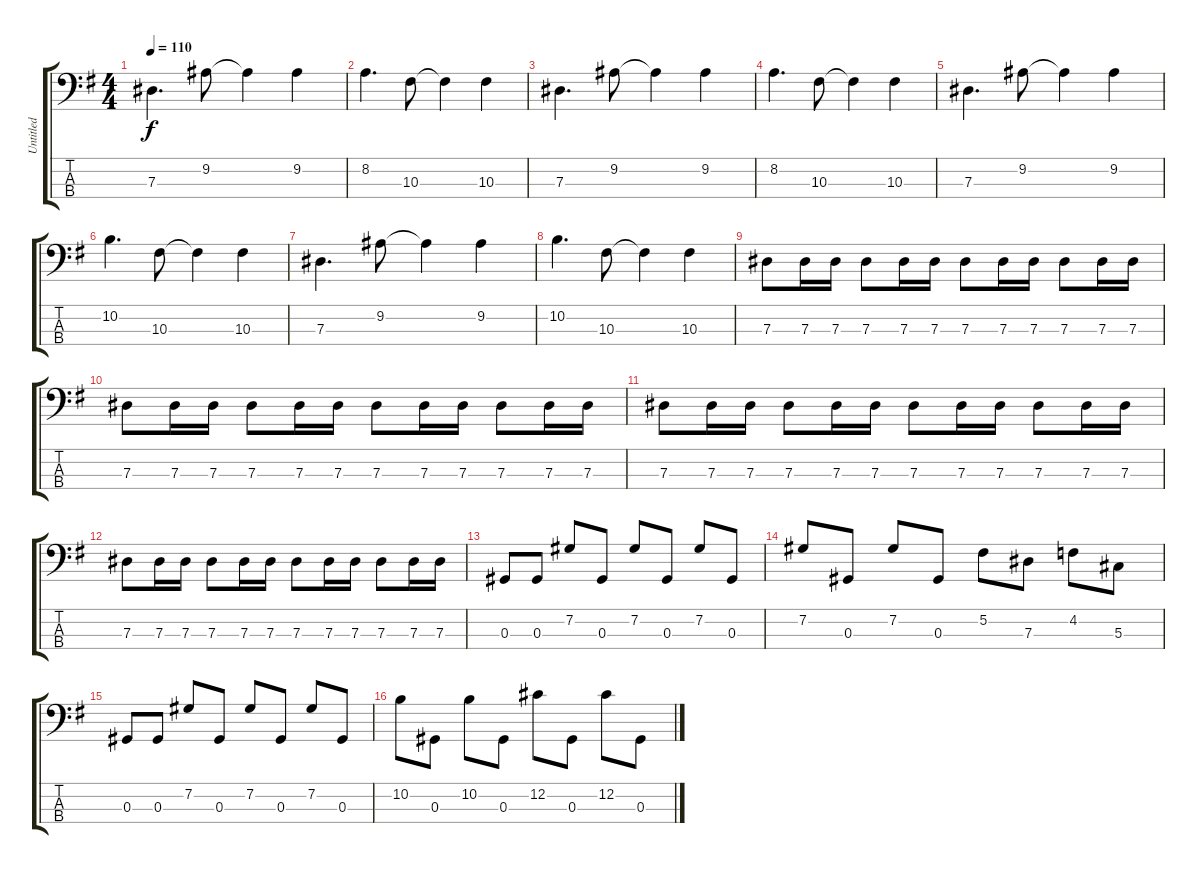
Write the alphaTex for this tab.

\track ("Untitled" "Untitled") {instrument electricbassfinger}
\staff {score tabs}
\tuning (Gb2 Db2 Ab1 Eb1) {hide}
\ts (4 4)
\tempo 110
\clef f4
\ks g
7.3.4{d dy f instrument electricbassfinger} 9.2.8 9.2{t}.4 9.2.4 |
8.2.4{d} 10.3.8 10.3{t}.4 10.3.4 |
7.3.4{d} 9.2.8 9.2{t}.4 9.2.4 |
8.2.4{d} 10.3.8 10.3{t}.4 10.3.4 |
7.3.4{d} 9.2.8 9.2{t}.4 9.2.4 |
10.2.4{d} 10.3.8 10.3{t}.4 10.3.4 |
7.3.4{d} 9.2.8 9.2{t}.4 9.2.4 |
10.2.4{d} 10.3.8 10.3{t}.4 10.3.4 |
7.3.8 7.3.16 7.3.16 7.3.8 7.3.16 7.3.16 7.3.8 7.3.16 7.3.16 7.3.8 7.3.16 7.3.16 |
7.3.8 7.3.16 7.3.16 7.3.8 7.3.16 7.3.16 7.3.8 7.3.16 7.3.16 7.3.8 7.3.16 7.3.16 |
7.3.8 7.3.16 7.3.16 7.3.8 7.3.16 7.3.16 7.3.8 7.3.16 7.3.16 7.3.8 7.3.16 7.3.16 |
7.3.8 7.3.16 7.3.16 7.3.8 7.3.16 7.3.16 7.3.8 7.3.16 7.3.16 7.3.8 7.3.16 7.3.16 |
0.3.8 0.3.8 7.2.8 0.3.8 7.2.8 0.3.8 7.2.8 0.3.8 |
7.2.8 0.3.8 7.2.8 0.3.8 5.2.8 7.3.8 4.2.8 5.3.8 |
0.3.8 0.3.8 7.2.8 0.3.8 7.2.8 0.3.8 7.2.8 0.3.8 |
10.2.8 0.3.8 10.2.8 0.3.8 12.2.8 0.3.8 12.2.8 0.3.8
